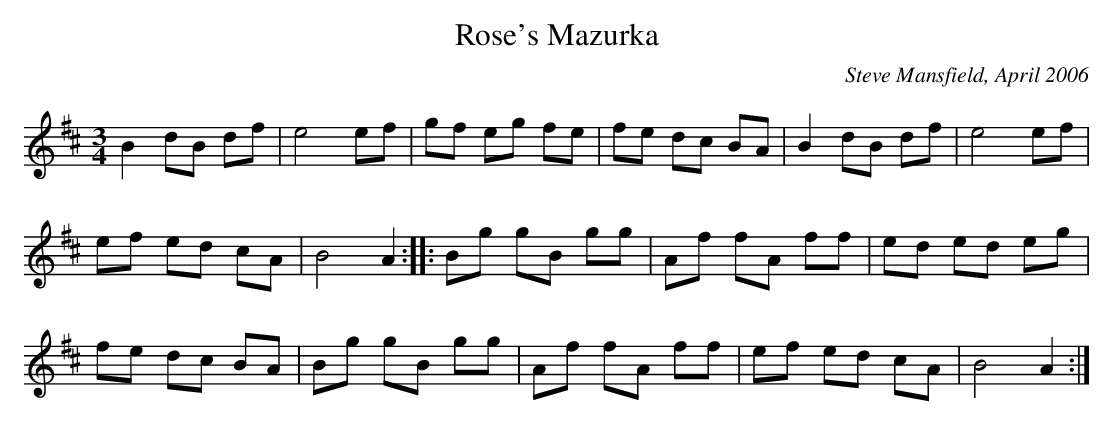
X:1
T:Rose's Mazurka
M:3/4
L:1/8
C:Steve Mansfield, April 2006
K:Bm
B2 dB df | e4 ef | gf eg fe | fe dc BA | B2 dB df | e4 ef |
ef ed cA | B4 A2 :: Bg gB gg | Af fA ff | ed ed eg |
fe dc BA | Bg gB gg | Af fA ff | ef ed cA | B4 A2 :|
